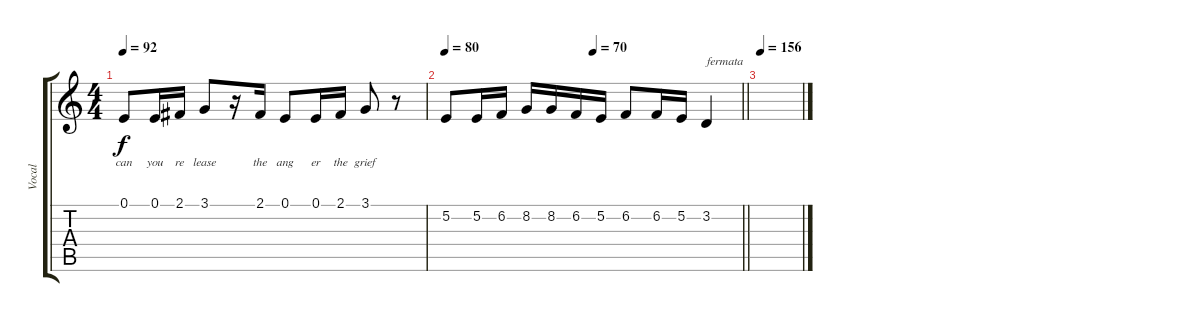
\track ("Vocal" "Vocal") {instrument rockorgan}
\staff {score tabs}
\tuning (E4 B3 G3 D3 A2 E2) {hide}
\ts (4 4)
\tempo 92
\clef g2
\ks c
0.1.8{lyrics (0 "can") lyrics (1 "") lyrics (2 "") lyrics (3 "") lyrics (4 "") dy f} 0.1.16{lyrics (0 "you") lyrics (1 "") lyrics (2 "") lyrics (3 "") lyrics (4 "")} 2.1.16{lyrics (0 "re") lyrics (1 "") lyrics (2 "") lyrics (3 "") lyrics (4 "")} 3.1.8{lyrics (0 "lease") lyrics (1 "") lyrics (2 "") lyrics (3 "") lyrics (4 "")} r.16 2.1.16{lyrics (0 "the") lyrics (1 "") lyrics (2 "") lyrics (3 "") lyrics (4 "")} 0.1.8{lyrics (0 "ang") lyrics (1 "") lyrics (2 "") lyrics (3 "") lyrics (4 "")} 0.1.16{lyrics (0 "er") lyrics (1 "") lyrics (2 "") lyrics (3 "") lyrics (4 "")} 2.1.16{lyrics (0 "the") lyrics (1 "") lyrics (2 "") lyrics (3 "") lyrics (4 "")} 3.1.8{lyrics (0 "grief") lyrics (1 "") lyrics (2 "") lyrics (3 "") lyrics (4 "")} r.8 |
\tempo 80
\tempo (70 0.5)
\barLineRight lightlight
5.2.8 5.2.16 6.2.16 8.2.16 8.2.16 6.2.16 5.2.16 6.2.8 6.2.16 5.2.16 3.2.4{txt "fermata"} |
\tempo 156
